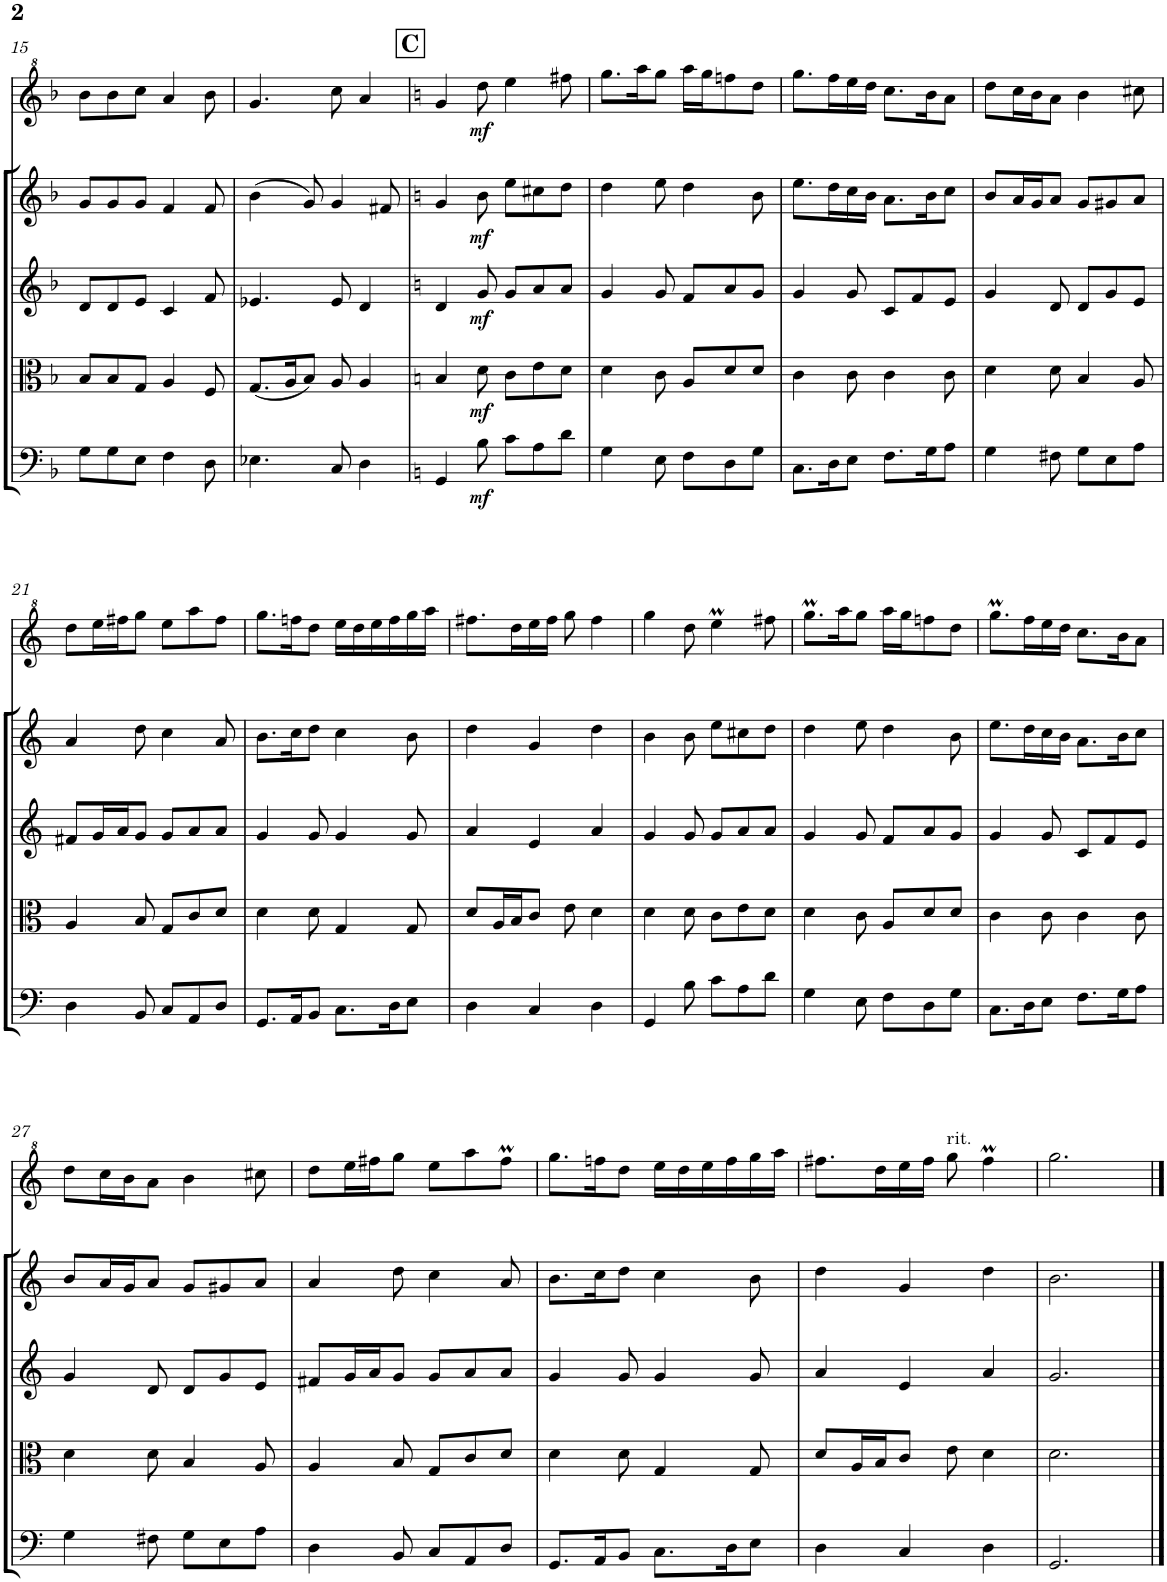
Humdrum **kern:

**kern	**dynam	**kern	**dynam	**kern	**dynam	**kern	**dynam	**kern	**dynam
*part5	*part5	*part4	*part4	*part3	*part3	*part2	*part2	*part1	*part1
*staff5	*staff5	*staff4	*staff4	*staff3	*staff3	*staff2	*staff2	*staff1	*staff1
*I"Cello	*	*I"Viola	*	*I"Violin 2	*	*I"Violin 1	*	*I"Recorder	*
*	*	*I'Vla	*	*I'Vln	*	*I'Vln	*	*I'Rec	*
!!LO:PB:g=z
*clefF4	*	*clefC3	*	*clefG2	*	*clefG2	*	*clefG^2	*
*k[b-]	*	*k[b-]	*	*k[b-]	*	*k[b-]	*	*k[b-]	*
*M6/8	*	*M6/8	*	*M6/8	*	*M6/8	*	*M6/8	*
=15	=15	=15	=15	=15	=15	=15	=15	=15	=15
8G\L	.	8B-/L	.	8d/L	.	8g/L	.	8bb-\L	.
8G\	.	8B-/	.	8d/	.	8g/	.	8bb-\	.
8E\J	.	8G/J	.	8e/J	.	8g/J	.	8ccc\J	.
4F\	.	4A/	.	4c/	.	4f/	.	4aa/	.
8D\	.	8F/	.	8f/	.	8f/	.	8bb-\	.
=16	=16	=16	=16	=16	=16	=16	=16	=16	=16
4.E-X\	.	(8.G/L	.	4.e-X/	.	(4b-\	.	4.gg/	.
.	.	16A/K	.	.	.	.	.	.	.
.	.	8B-/J)	.	.	.	8g/)	.	.	.
8C/	.	8A/	.	8e-/	.	4g/	.	8ccc\	.
4D\	.	4A/	.	4d/	.	.	.	4aa/	.
.	.	.	.	.	.	8f#X/	.	.	.
!!LO:REH:place=s1:a:B:cj:fs=14:t=C
=17	=17	=17	=17	=17	=17	=17	=17	=17	=17
*k[]	*	*k[]	*	*k[]	*	*k[]	*	*k[]	*
4GG/	.	4B/	.	4d/	.	4g/	.	4gg/	.
!	!LO:DY:b	!	!LO:DY:b	!	!LO:DY:b	!	!LO:DY:b	!	!LO:DY:b
8B\	mf	8d\	mf	8g/	mf	8b\	mf	8ddd\	mf
8c\L	.	8c\L	.	8g/L	.	8ee\L	.	4eee\	.
8A\	.	8e\	.	8a/	.	8cc#X\	.	.	.
8d\J	.	8d\J	.	8a/J	.	8dd\J	.	8fff#X\	.
=18	=18	=18	=18	=18	=18	=18	=18	=18	=18
4G\	.	4d\	.	4g/	.	4dd\	.	8.ggg\L	.
.	.	.	.	.	.	.	.	16aaa\K	.
8E\	.	8c\	.	8g/	.	8ee\	.	8ggg\J	.
8F\L	.	8A/L	.	8f/L	.	4dd\	.	16aaa\LL	.
.	.	.	.	.	.	.	.	16ggg\J	.
8D\	.	8d/	.	8a/	.	.	.	8fffn\	.
8G\J	.	8d/J	.	8g/J	.	8b\	.	8ddd\J	.
=19	=19	=19	=19	=19	=19	=19	=19	=19	=19
8.C\L	.	4c\	.	4g/	.	8.ee\L	.	8.ggg\L	.
16D\K	.	.	.	.	.	16dd\L	.	16fff\L	.
8E\J	.	8c\	.	8g/	.	16cc\	.	16eee\	.
.	.	.	.	.	.	16b\JJ	.	16ddd\JJ	.
8.F\L	.	4c\	.	8c/L	.	8.a\L	.	8.ccc\L	.
.	.	.	.	8f/	.	.	.	.	.
16G\K	.	.	.	.	.	16b\K	.	16bb\K	.
8A\J	.	8c\	.	8e/J	.	8cc\J	.	8aa\J	.
=20	=20	=20	=20	=20	=20	=20	=20	=20	=20
4G\	.	4d\	.	4g/	.	8b/L	.	8ddd\L	.
.	.	.	.	.	.	16a/L	.	16ccc\L	.
.	.	.	.	.	.	16g/J	.	16bb\J	.
8F#X\	.	8d\	.	8d/	.	8a/J	.	8aa\J	.
8G\L	.	4B/	.	8d/L	.	8g/L	.	4bb\	.
8E\	.	.	.	8g/	.	8g#X/	.	.	.
8A\J	.	8A/	.	8e/J	.	8a/J	.	8ccc#X\	.
!!LO:LB:g=z
=21	=21	=21	=21	=21	=21	=21	=21	=21	=21
4D\	.	4A/	.	8f#X/L	.	4a/	.	8ddd\L	.
.	.	.	.	16g/L	.	.	.	16eee\L	.
.	.	.	.	16a/J	.	.	.	16fff#X\J	.
8BB/	.	8B/	.	8g/J	.	8dd\	.	8ggg\J	.
8C/L	.	8G/L	.	8g/L	.	4cc\	.	8eee\L	.
8AA/	.	8c/	.	8a/	.	.	.	8aaa\	.
8D/J	.	8d/J	.	8a/J	.	8a/	.	8fff#\J	.
=22	=22	=22	=22	=22	=22	=22	=22	=22	=22
8.GG/L	.	4d\	.	4g/	.	8.b\L	.	8.ggg\L	.
16AA/K	.	.	.	.	.	16cc\K	.	16fffn\K	.
8BB/J	.	8d\	.	8g/	.	8dd\J	.	8ddd\J	.
8.C\L	.	4G/	.	4g/	.	4cc\	.	16eee\LL	.
.	.	.	.	.	.	.	.	16ddd\	.
.	.	.	.	.	.	.	.	16eee\	.
16D\K	.	.	.	.	.	.	.	16fff\	.
8E\J	.	8G/	.	8g/	.	8b\	.	16ggg\	.
.	.	.	.	.	.	.	.	16aaa\JJ	.
=23	=23	=23	=23	=23	=23	=23	=23	=23	=23
4D\	.	8d/L	.	4a/	.	4dd\	.	8.fff#X\L	.
.	.	16A/L	.	.	.	.	.	.	.
.	.	16B/J	.	.	.	.	.	16ddd\L	.
4C/	.	8c/J	.	4e/	.	4g/	.	16eee\	.
.	.	.	.	.	.	.	.	16fff#\JJ	.
.	.	8e\	.	.	.	.	.	8ggg\	.
4D\	.	4d\	.	4a/	.	4dd\	.	4fff#\	.
=24	=24	=24	=24	=24	=24	=24	=24	=24	=24
4GG/	.	4d\	.	4g/	.	4b\	.	4ggg\	.
8B\	.	8d\	.	8g/	.	8b\	.	8ddd\	.
8c\L	.	8c\L	.	8g/L	.	8ee\L	.	4eeem\	.
8A\	.	8e\	.	8a/	.	8cc#X\	.	.	.
8d\J	.	8d\J	.	8a/J	.	8dd\J	.	8fff#X\	.
=25	=25	=25	=25	=25	=25	=25	=25	=25	=25
4G\	.	4d\	.	4g/	.	4dd\	.	8.gggM\L	.
.	.	.	.	.	.	.	.	16aaa\K	.
8E\	.	8c\	.	8g/	.	8ee\	.	8ggg\J	.
8F\L	.	8A/L	.	8f/L	.	4dd\	.	16aaa\LL	.
.	.	.	.	.	.	.	.	16ggg\J	.
8D\	.	8d/	.	8a/	.	.	.	8fffn\	.
8G\J	.	8d/J	.	8g/J	.	8b\	.	8ddd\J	.
=26	=26	=26	=26	=26	=26	=26	=26	=26	=26
8.C\L	.	4c\	.	4g/	.	8.ee\L	.	8.gggM\L	.
16D\K	.	.	.	.	.	16dd\L	.	16fff\L	.
8E\J	.	8c\	.	8g/	.	16cc\	.	16eee\	.
.	.	.	.	.	.	16b\JJ	.	16ddd\JJ	.
8.F\L	.	4c\	.	8c/L	.	8.a\L	.	8.ccc\L	.
.	.	.	.	8f/	.	.	.	.	.
16G\K	.	.	.	.	.	16b\K	.	16bb\K	.
8A\J	.	8c\	.	8e/J	.	8cc\J	.	8aa\J	.
!!LO:LB:g=z
=27	=27	=27	=27	=27	=27	=27	=27	=27	=27
4G\	.	4d\	.	4g/	.	8b/L	.	8ddd\L	.
.	.	.	.	.	.	16a/L	.	16ccc\L	.
.	.	.	.	.	.	16g/J	.	16bb\J	.
8F#X\	.	8d\	.	8d/	.	8a/J	.	8aa\J	.
8G\L	.	4B/	.	8d/L	.	8g/L	.	4bb\	.
8E\	.	.	.	8g/	.	8g#X/	.	.	.
8A\J	.	8A/	.	8e/J	.	8a/J	.	8ccc#X\	.
=28	=28	=28	=28	=28	=28	=28	=28	=28	=28
4D\	.	4A/	.	8f#X/L	.	4a/	.	8ddd\L	.
.	.	.	.	16g/L	.	.	.	16eee\L	.
.	.	.	.	16a/J	.	.	.	16fff#X\J	.
8BB/	.	8B/	.	8g/J	.	8dd\	.	8ggg\J	.
8C/L	.	8G/L	.	8g/L	.	4cc\	.	8eee\L	.
8AA/	.	8c/	.	8a/	.	.	.	8aaa\	.
8D/J	.	8d/J	.	8a/J	.	8a/	.	8fff#m\J	.
=29	=29	=29	=29	=29	=29	=29	=29	=29	=29
8.GG/L	.	4d\	.	4g/	.	8.b\L	.	8.ggg\L	.
16AA/K	.	.	.	.	.	16cc\K	.	16fffn\K	.
8BB/J	.	8d\	.	8g/	.	8dd\J	.	8ddd\J	.
8.C\L	.	4G/	.	4g/	.	4cc\	.	16eee\LL	.
.	.	.	.	.	.	.	.	16ddd\	.
.	.	.	.	.	.	.	.	16eee\	.
16D\K	.	.	.	.	.	.	.	16fff\	.
8E\J	.	8G/	.	8g/	.	8b\	.	16ggg\	.
.	.	.	.	.	.	.	.	16aaa\JJ	.
=30	=30	=30	=30	=30	=30	=30	=30	=30	=30
4D\	.	8d/L	.	4a/	.	4dd\	.	8.fff#X\L	.
.	.	16A/L	.	.	.	.	.	.	.
.	.	16B/J	.	.	.	.	.	16ddd\L	.
4C/	.	8c/J	.	4e/	.	4g/	.	16eee\	.
.	.	.	.	.	.	.	.	16fff#\JJ	.
!	!	!	!	!	!	!	!	!LO:TX:a:t=rit.	!
.	.	8e\	.	.	.	.	.	8ggg\	.
4D\	.	4d\	.	4a/	.	4dd\	.	4fff#m\	.
=31	=31	=31	=31	=31	=31	=31	=31	=31	=31
2.GG/	.	2.d\	.	2.g/	.	2.b\	.	2.ggg\	.
==	==	==	==	==	==	==	==	==	==
*-	*-	*-	*-	*-	*-	*-	*-	*-	*-
